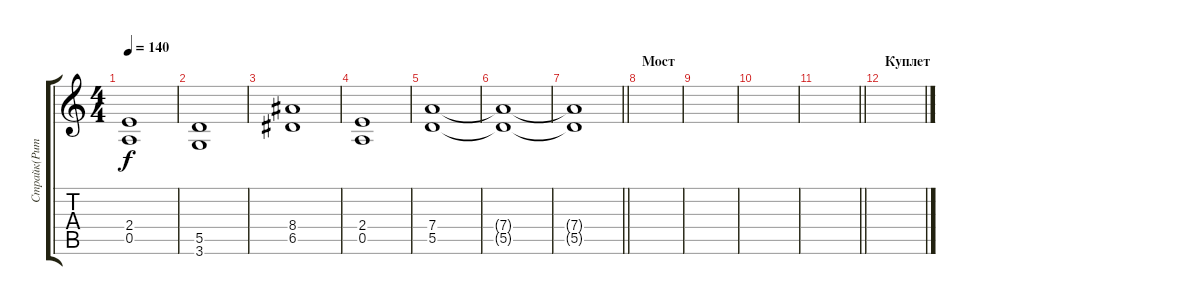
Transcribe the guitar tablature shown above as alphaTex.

\track ("Страйк(Ритм)" "Страйк(Рит") {instrument distortionguitar}
\staff {score tabs}
\tuning (E4 B3 G3 D3 A2 E2) {hide}
\ts (4 4)
\tempo 140
\clef g2
\ks c
(2.4 0.5).1{dy f} |
(5.5 3.6).1 |
(8.4 6.5).1 |
(2.4 0.5).1 |
(7.4 5.5).1 |
(7.4{t} 5.5{t}).1 |
\barLineRight lightlight
(7.4{t} 5.5{t}).1 |
\section ("" "Мост")
|
|
|
\barLineRight lightlight
|
\section ("" "Куплет")
